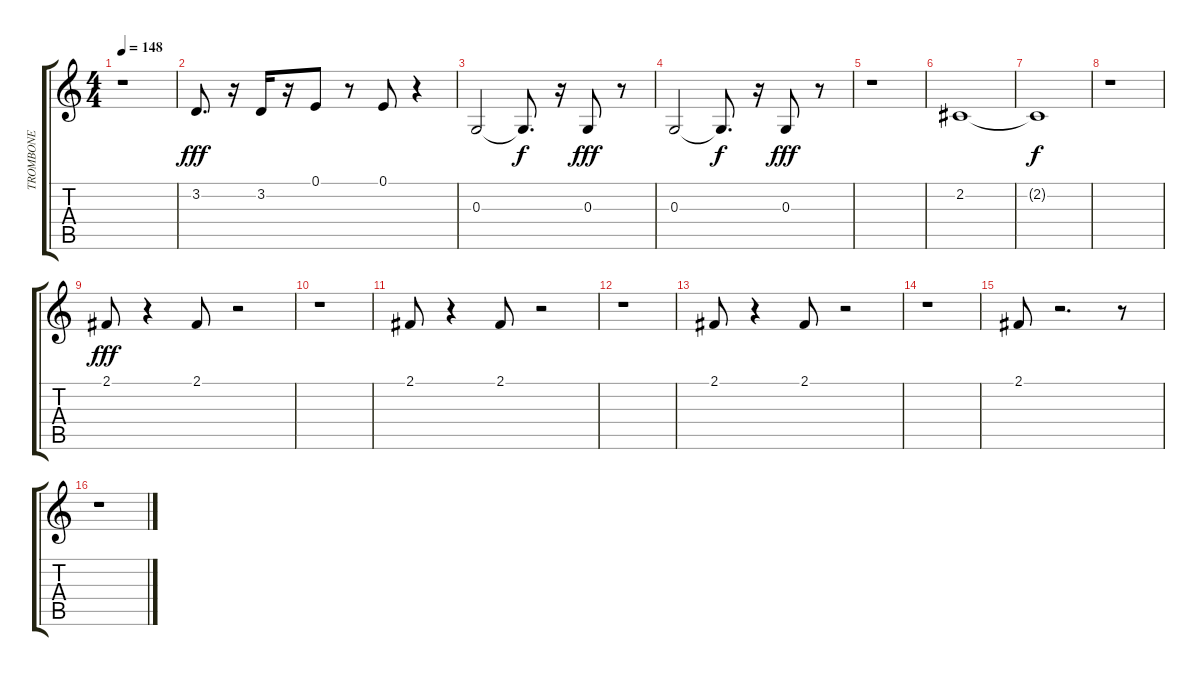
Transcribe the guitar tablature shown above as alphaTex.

\track ("TROMBONE" "TROMBONE") {instrument trombone}
\staff {score tabs}
\tuning (E4 B3 G3 D3 A2 E2) {hide}
\ts (4 4)
\tempo 148
\clef g2
\ks c
r.1{dy fff} |
3.2.8{d} r.16 3.2.16 r.16 0.1.8 r.8 0.1.8 r.4 |
0.3.2 0.3{t}.8{d dy f} r.16 0.3.8{dy fff} r.8 |
0.3.2 0.3{t}.8{d dy f} r.16 0.3.8{dy fff} r.8 |
r.1 |
2.2.1 |
2.2{t}.1{dy f} |
r.1 |
2.1.8{dy fff} r.4 2.1.8 r.2 |
r.1 |
2.1.8 r.4 2.1.8 r.2 |
r.1 |
2.1.8 r.4 2.1.8 r.2 |
r.1 |
2.1.8 r.2{d} r.8 |
r.1
